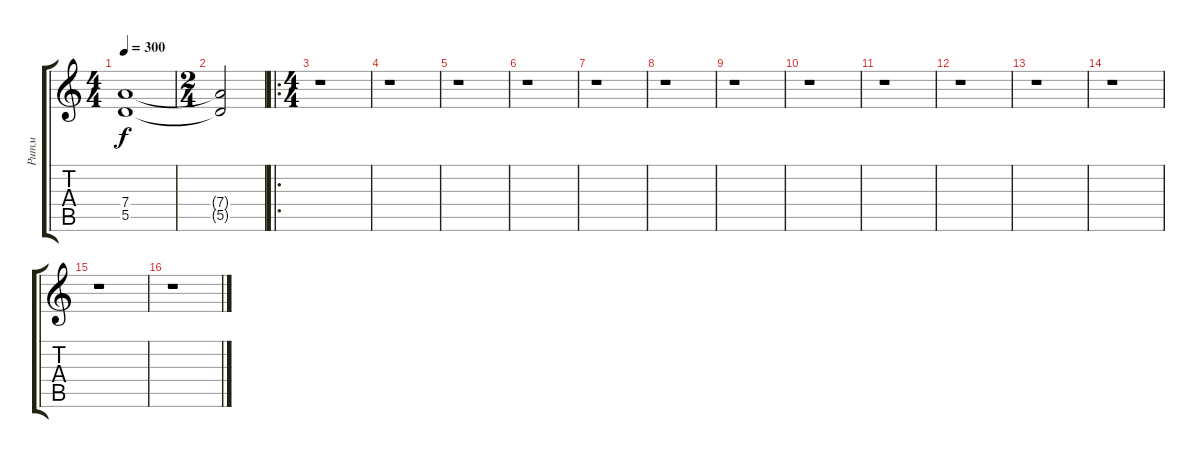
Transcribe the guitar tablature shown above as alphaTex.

\track ("Ритм" "Ритм") {instrument distortionguitar}
\staff {score tabs}
\tuning (E4 B3 G3 D3 A2 E2) {hide}
\ts (4 4)
\tempo 300
\clef g2
\ks c
(7.4{t} 5.5{t}).1{dy f} |
\ts (2 4)
(7.4{t} 5.5{t}).2 |
\ro
\ts (4 4)
r.1 |
r.1 |
r.1 |
r.1 |
r.1 |
r.1 |
r.1 |
r.1 |
r.1 |
r.1 |
r.1 |
r.1 |
r.1 |
r.1
